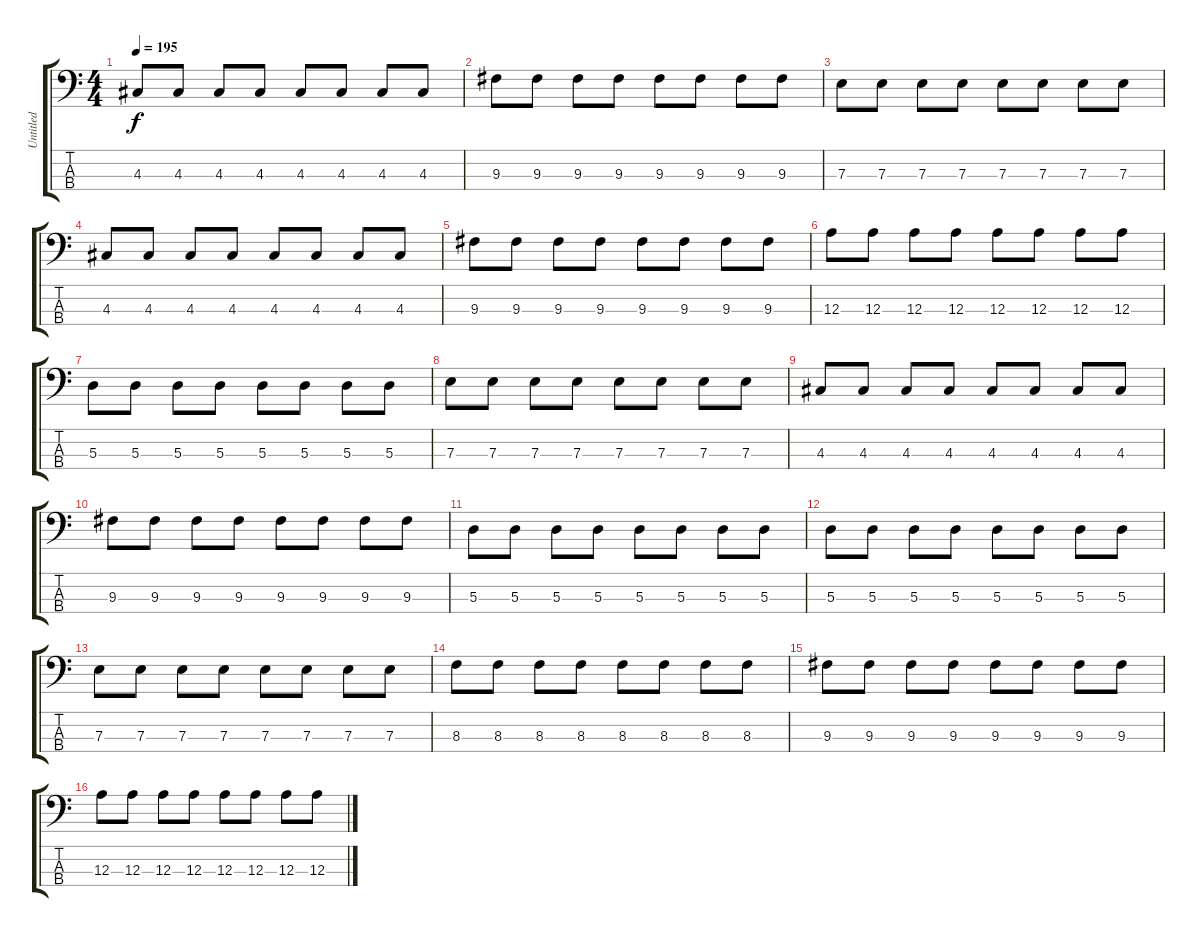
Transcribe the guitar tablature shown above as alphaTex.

\track ("Untitled" "Untitled") {instrument electricbassfinger}
\staff {score tabs}
\tuning (G2 D2 A1 E1) {hide}
\ts (4 4)
\tempo 195
\clef f4
\ks c
4.3.8{dy f} 4.3.8 4.3.8 4.3.8 4.3.8 4.3.8 4.3.8 4.3.8 |
9.3.8 9.3.8 9.3.8 9.3.8 9.3.8 9.3.8 9.3.8 9.3.8 |
7.3.8 7.3.8 7.3.8 7.3.8 7.3.8 7.3.8 7.3.8 7.3.8 |
4.3.8 4.3.8 4.3.8 4.3.8 4.3.8 4.3.8 4.3.8 4.3.8 |
9.3.8 9.3.8 9.3.8 9.3.8 9.3.8 9.3.8 9.3.8 9.3.8 |
12.3.8 12.3.8 12.3.8 12.3.8 12.3.8 12.3.8 12.3.8 12.3.8 |
5.3.8 5.3.8 5.3.8 5.3.8 5.3.8 5.3.8 5.3.8 5.3.8 |
7.3.8 7.3.8 7.3.8 7.3.8 7.3.8 7.3.8 7.3.8 7.3.8 |
4.3.8 4.3.8 4.3.8 4.3.8 4.3.8 4.3.8 4.3.8 4.3.8 |
9.3.8 9.3.8 9.3.8 9.3.8 9.3.8 9.3.8 9.3.8 9.3.8 |
5.3.8 5.3.8 5.3.8 5.3.8 5.3.8 5.3.8 5.3.8 5.3.8 |
5.3.8 5.3.8 5.3.8 5.3.8 5.3.8 5.3.8 5.3.8 5.3.8 |
7.3.8 7.3.8 7.3.8 7.3.8 7.3.8 7.3.8 7.3.8 7.3.8 |
8.3.8 8.3.8 8.3.8 8.3.8 8.3.8 8.3.8 8.3.8 8.3.8 |
9.3.8 9.3.8 9.3.8 9.3.8 9.3.8 9.3.8 9.3.8 9.3.8 |
12.3.8 12.3.8 12.3.8 12.3.8 12.3.8 12.3.8 12.3.8 12.3.8
